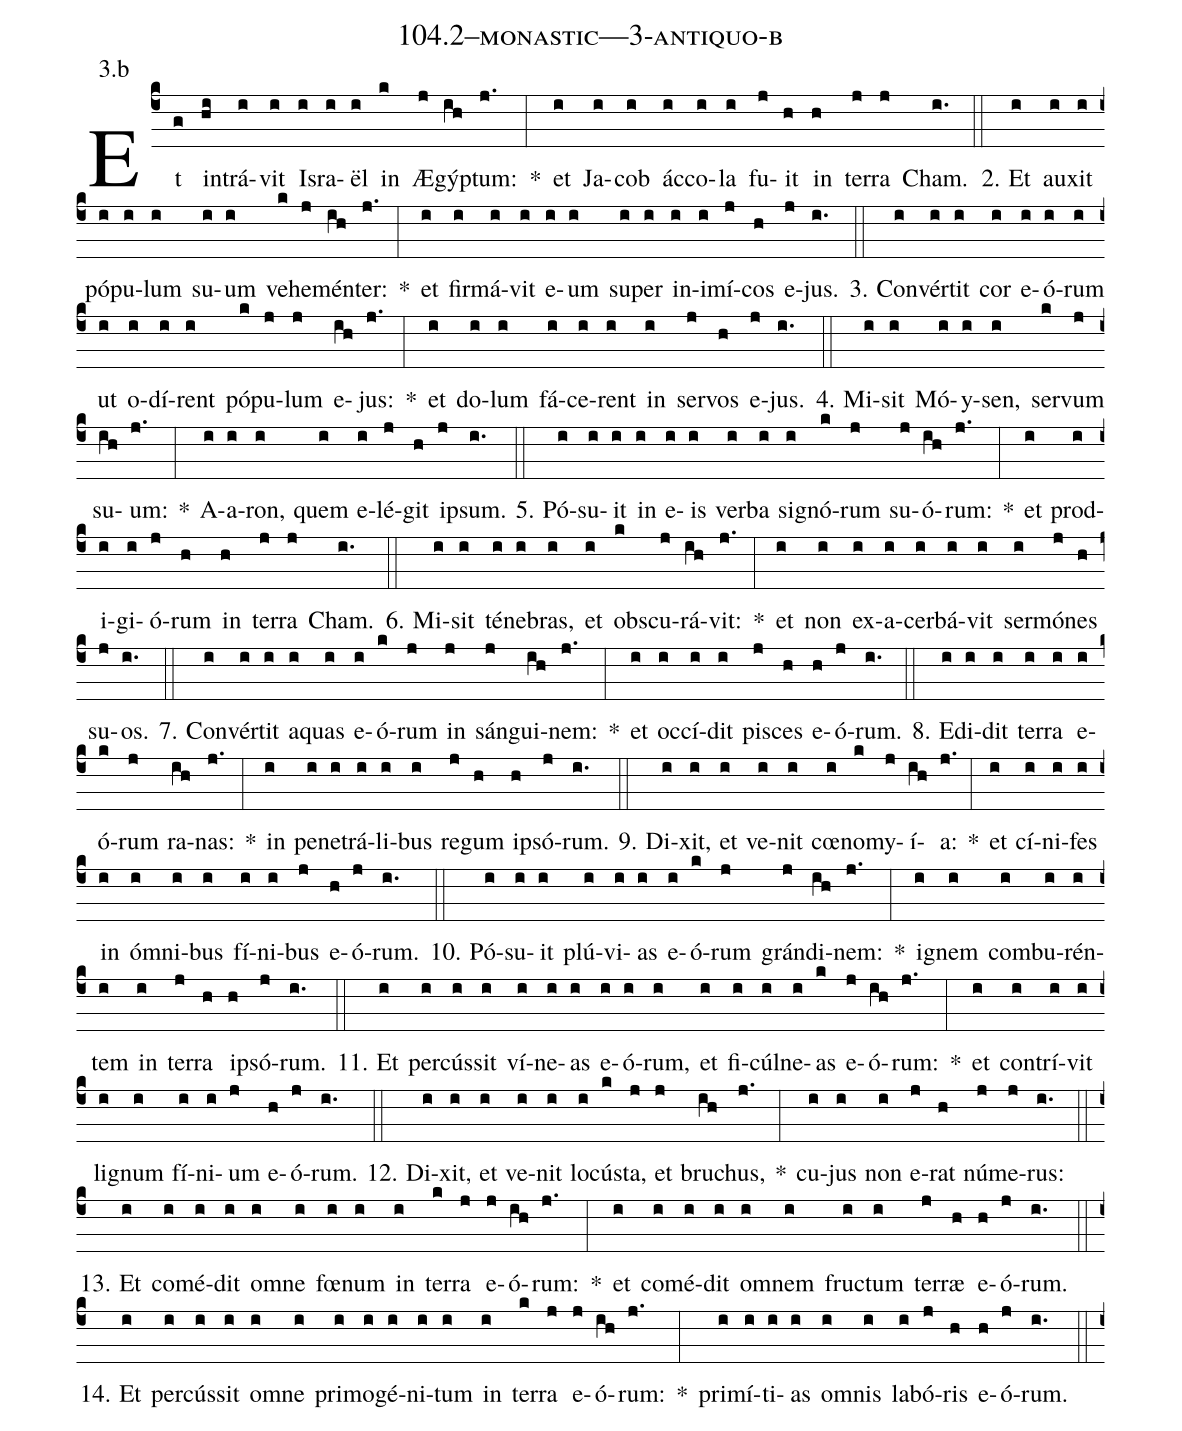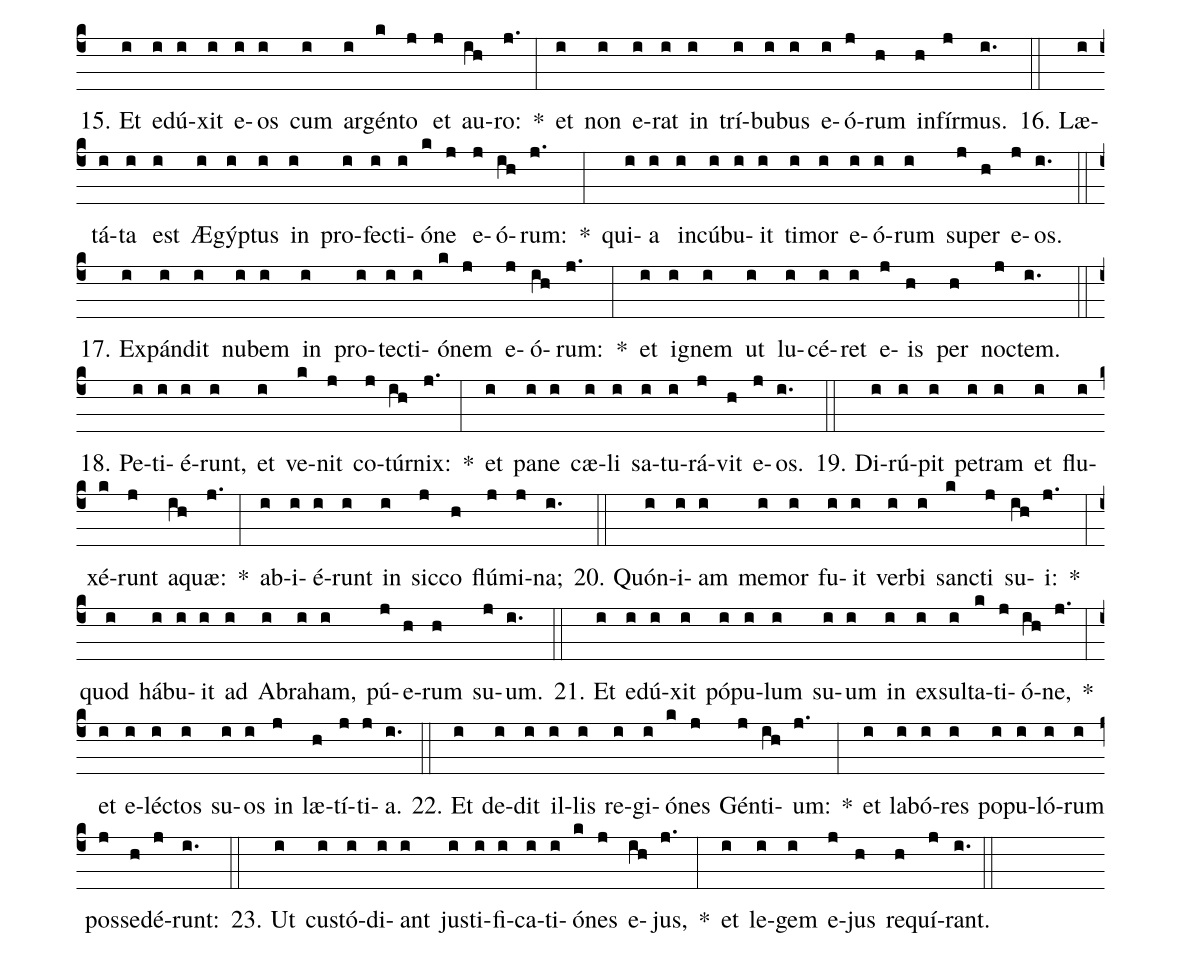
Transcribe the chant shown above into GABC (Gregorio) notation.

name: 104.2--monastic---3-antiquo-b;
annotation: 3.b;
%%
(c4)Et(g) in(hi)trá(i)vit(i) Is(i)ra(i)ël(i) in(k) Æ(j)gýp(ih)tum:(j.) *(:) et(i) Ja(i)cob(i) ác(i)co(i)la(i) fu(j)it(h) in(h) ter(j)ra(j) Cham.(i.) (::)
2. Et(i) au(i)xit(i) pó(i)pu(i)lum(i) su(i)um(i) ve(k)he(j)mén(ih)ter:(j.) *(:) et(i) fir(i)má(i)vit(i) e(i)um(i) su(i)per(i) in(i)i(i)mí(j)cos(h) e(j)jus.(i.) (::)
3. Con(i)vér(i)tit(i) cor(i) e(i)ó(i)rum(i) ut(i) o(i)dí(i)rent(i) pó(k)pu(j)lum(j) e(ih)jus:(j.) *(:) et(i) do(i)lum(i) fá(i)ce(i)rent(i) in(i) ser(j)vos(h) e(j)jus.(i.) (::)
4. Mi(i)sit(i) Mó(i)y(i)sen,(i) ser(k)vum(j) su(ih)um:(j.) *(:) A(i)a(i)ron,(i) quem(i) e(i)lé(j)git(h) ip(j)sum.(i.) (::)
5. Pó(i)su(i)it(i) in(i) e(i)is(i) ver(i)ba(i) si(i)gnó(k)rum(j) su(j)ó(ih)rum:(j.) *(:) et(i) prod(i)i(i)gi(i)ó(j)rum(h) in(h) ter(j)ra(j) Cham.(i.) (::)
6. Mi(i)sit(i) té(i)ne(i)bras,(i) et(i) obs(k)cu(j)rá(ih)vit:(j.) *(:) et(i) non(i) ex(i)a(i)cer(i)bá(i)vit(i) ser(i)mó(j)nes(h) su(j)os.(i.) (::)
7. Con(i)vér(i)tit(i) a(i)quas(i) e(i)ó(k)rum(j) in(j) sán(j)gui(ih)nem:(j.) *(:) et(i) oc(i)cí(i)dit(i) pi(j)sces(h) e(h)ó(j)rum.(i.) (::)
8. E(i)di(i)dit(i) ter(i)ra(i) e(i)ó(k)rum(j) ra(ih)nas:(j.) *(:) in(i) pe(i)ne(i)trá(i)li(i)bus(i) re(j)gum(h) ip(h)só(j)rum.(i.) (::)
9. Di(i)xit,(i) et(i) ve(i)nit(i) cœ(i)no(k)my(j)í(ih)a:(j.) *(:) et(i) cí(i)ni(i)fes(i) in(i) óm(i)ni(i)bus(i) fí(i)ni(i)bus(j) e(h)ó(j)rum.(i.) (::)
10. Pó(i)su(i)it(i) plú(i)vi(i)as(i) e(i)ó(k)rum(j) grán(j)di(ih)nem:(j.) *(:) i(i)gnem(i) com(i)bu(i)rén(i)tem(i) in(i) ter(j)ra(h) ip(h)só(j)rum.(i.) (::)
11. Et(i) per(i)cús(i)sit(i) ví(i)ne(i)as(i) e(i)ó(i)rum,(i) et(i) fi(i)cúl(i)ne(i)as(k) e(j)ó(ih)rum:(j.) *(:) et(i) con(i)trí(i)vit(i) li(i)gnum(i) fí(i)ni(i)um(j) e(h)ó(j)rum.(i.) (::)
12. Di(i)xit,(i) et(i) ve(i)nit(i) lo(i)cús(k)ta,(j) et(j) bru(ih)chus,(j.) *(:) cu(i)jus(i) non(i) e(j)rat(h) nú(j)me(j)rus:(i.) (::)
13. Et(i) com(i)é(i)dit(i) om(i)ne(i) fœ(i)num(i) in(i) ter(k)ra(j) e(j)ó(ih)rum:(j.) *(:) et(i) com(i)é(i)dit(i) om(i)nem(i) fruc(i)tum(i) ter(j)ræ(h) e(h)ó(j)rum.(i.) (::)
14. Et(i) per(i)cús(i)sit(i) om(i)ne(i) pri(i)mo(i)gé(i)ni(i)tum(i) in(i) ter(k)ra(j) e(j)ó(ih)rum:(j.) *(:) pri(i)mí(i)ti(i)as(i) om(i)nis(i) la(i)bó(j)ris(h) e(h)ó(j)rum.(i.) (::)
15. Et(i) e(i)dú(i)xit(i) e(i)os(i) cum(i) ar(i)gén(k)to(j) et(j) au(ih)ro:(j.) *(:) et(i) non(i) e(i)rat(i) in(i) trí(i)bu(i)bus(i) e(i)ó(j)rum(h) in(h)fír(j)mus.(i.) (::)
16. Læ(i)tá(i)ta(i) est(i) Æ(i)gýp(i)tus(i) in(i) pro(i)fec(i)ti(i)ó(k)ne(j) e(j)ó(ih)rum:(j.) *(:) qui(i)a(i) in(i)cú(i)bu(i)it(i) ti(i)mor(i) e(i)ó(i)rum(i) su(j)per(h) e(j)os.(i.) (::)
17. Ex(i)pán(i)dit(i) nu(i)bem(i) in(i) pro(i)tec(i)ti(i)ó(k)nem(j) e(j)ó(ih)rum:(j.) *(:) et(i) i(i)gnem(i) ut(i) lu(i)cé(i)ret(i) e(j)is(h) per(h) noc(j)tem.(i.) (::)
18. Pe(i)ti(i)é(i)runt,(i) et(i) ve(k)nit(j) co(j)túr(ih)nix:(j.) *(:) et(i) pa(i)ne(i) cæ(i)li(i) sa(i)tu(i)rá(j)vit(h) e(j)os.(i.) (::)
19. Di(i)rú(i)pit(i) pe(i)tram(i) et(i) flu(i)xé(k)runt(j) a(ih)quæ:(j.) *(:) ab(i)i(i)é(i)runt(i) in(i) sic(j)co(h) flú(j)mi(j)na;(i.) (::)
20. Quón(i)i(i)am(i) me(i)mor(i) fu(i)it(i) ver(i)bi(i) sanc(k)ti(j) su(ih)i:(j.) *(:) quod(i) há(i)bu(i)it(i) ad(i) A(i)bra(i)ham,(i) pú(j)e(h)rum(h) su(j)um.(i.) (::)
21. Et(i) e(i)dú(i)xit(i) pó(i)pu(i)lum(i) su(i)um(i) in(i) ex(i)sul(i)ta(k)ti(j)ó(ih)ne,(j.) *(:) et(i) e(i)léc(i)tos(i) su(i)os(i) in(j) læ(h)tí(j)ti(j)a.(i.) (::)
22. Et(i) de(i)dit(i) il(i)lis(i) re(i)gi(i)ó(k)nes(j) Gén(j)ti(ih)um:(j.) *(:) et(i) la(i)bó(i)res(i) po(i)pu(i)ló(i)rum(i) pos(j)se(h)dé(j)runt:(i.) (::)
23. Ut(i) cus(i)tó(i)di(i)ant(i) jus(i)ti(i)fi(i)ca(i)ti(i)ó(k)nes(j) e(ih)jus,(j.) *(:) et(i) le(i)gem(i) e(j)jus(h) re(h)quí(j)rant.(i.) (::)
